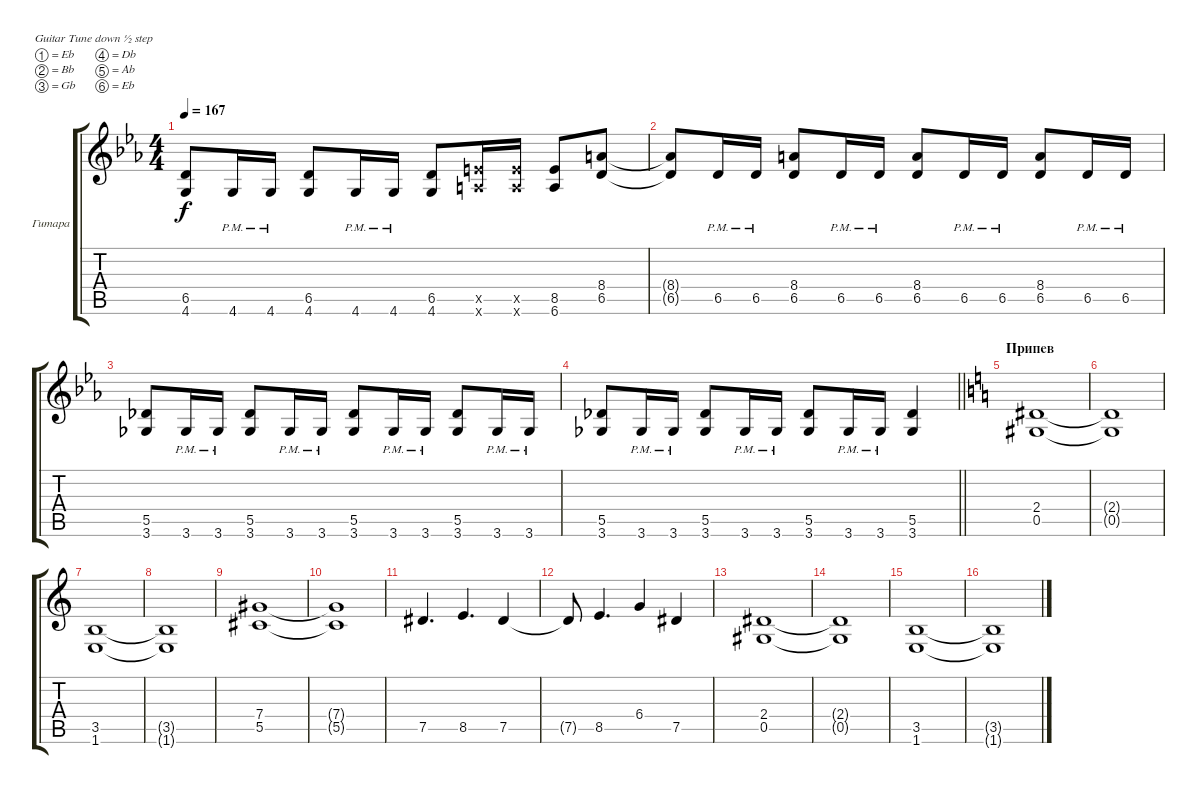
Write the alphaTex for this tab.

\bracketExtendMode groupsimilarinstruments
\firstSystemTrackNameOrientation horizontal
\otherSystemsTrackNameOrientation horizontal
\track ("Владимир Холстинин" "Гитара") {instrument distortionguitar}
\staff {score tabs}
\tuning (Eb4 Bb3 Gb3 Db3 Ab2 Eb2)
\ts (4 4)
\tempo 167
\clef g2
\ks cminor
(6.5 4.6).8{dy f} 4.6{pm}.16 4.6{pm}.16 (6.5 4.6).8 4.6{pm}.16 4.6{pm}.16 (6.5 4.6).8 (8.5{x} 6.6{x}).16 (8.5{x} 6.6{x}).16 (8.5 6.6).8 (8.4 6.5).8 |
(8.4{t} 6.5{t}).8 6.5{pm}.16 6.5{pm}.16 (8.4 6.5).8 6.5{pm}.16 6.5{pm}.16 (8.4 6.5).8 6.5{pm}.16 6.5{pm}.16 (8.4 6.5).8 6.5{pm}.16 6.5{pm}.16 |
(5.5 3.6).8 3.6{pm}.16 3.6{pm}.16 (5.5 3.6).8 3.6{pm}.16 3.6{pm}.16 (5.5 3.6).8 3.6{pm}.16 3.6{pm}.16 (5.5 3.6).8 3.6{pm}.16 3.6{pm}.16 |
\barLineRight lightlight
(5.5 3.6).8 3.6{pm}.16 3.6{pm}.16 (5.5 3.6).8 3.6{pm}.16 3.6{pm}.16 (5.5 3.6).8 3.6{pm}.16 3.6{pm}.16 (5.5 3.6).4 |
\section ("" "Припев")
\ks aminor
(2.4 0.5).1 |
(2.4{t} 0.5{t}).1 |
(3.5 1.6).1 |
(3.5{t} 1.6{t}).1 |
(7.4 5.5).1 |
(7.4{t} 5.5{t}).1 |
7.5.4{d} 8.5.4{d} 7.5.4 |
7.5{t}.8 8.5.4{d} 6.4.4 7.5.4 |
(2.4 0.5).1 |
(2.4{t} 0.5{t}).1 |
(3.5 1.6).1 |
(3.5{t} 1.6{t}).1
